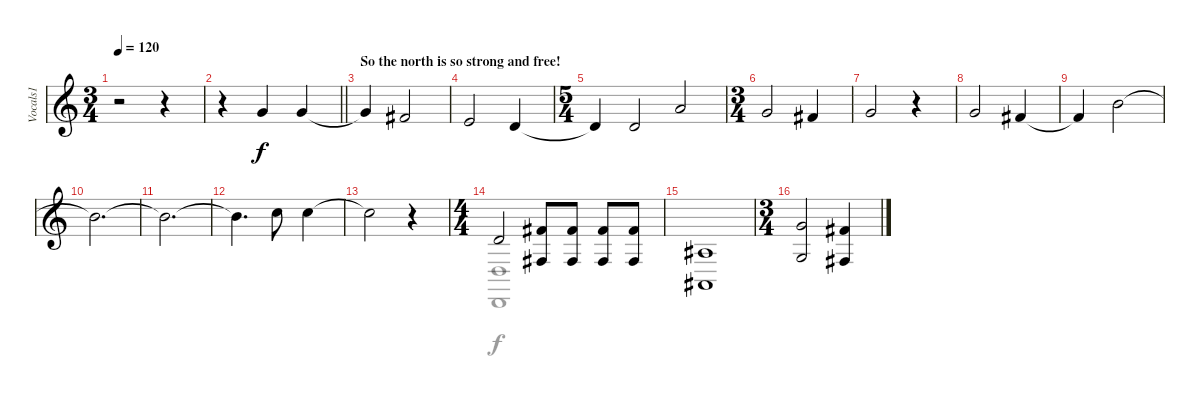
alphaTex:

\track ("Vocals1" "Vocals1") {instrument stringensemble1}
\staff {score}
\tuning (E4 C4 G3 C3 G2 C2) {hide}
\voice
\ts (3 4)
\tempo 120
\clef g2
\ks c
r.2{dy f} r.4 |
\barLineRight lightlight
r.4 7.2.4 7.2.4 |
\section ("" "So the north is so strong and free!")
7.2{t}.4 6.2.2 |
4.2.2 2.2.4 |
\ts (5 4)
2.2{t}.4 2.2.2 9.2.2 |
\ts (3 4)
7.2.2 6.2.4 |
7.2.2 r.4 |
7.2.2 6.2.4 |
6.2{t}.4 11.2.2 |
11.2{t}.2{d} |
11.2{t}.2{d} |
11.2{t}.4{d} 12.2.8 12.2.4 |
12.2{t}.2 r.4 |
\ts (4 4)
2.2.2 (11.3 11.5).8 (11.3 11.5).8 (11.3 11.5).8 (11.3 11.5).8 |
(3.3 3.5).1 |
\ts (3 4)
(7.2 7.4).2 (6.2 6.4).4
\voice
\clef g2
\ottava regular
\simile none
\ks c
|
\barLineRight lightlight
|
|
|
|
|
|
|
|
|
|
|
|
(2.4 2.6).1 |
|
